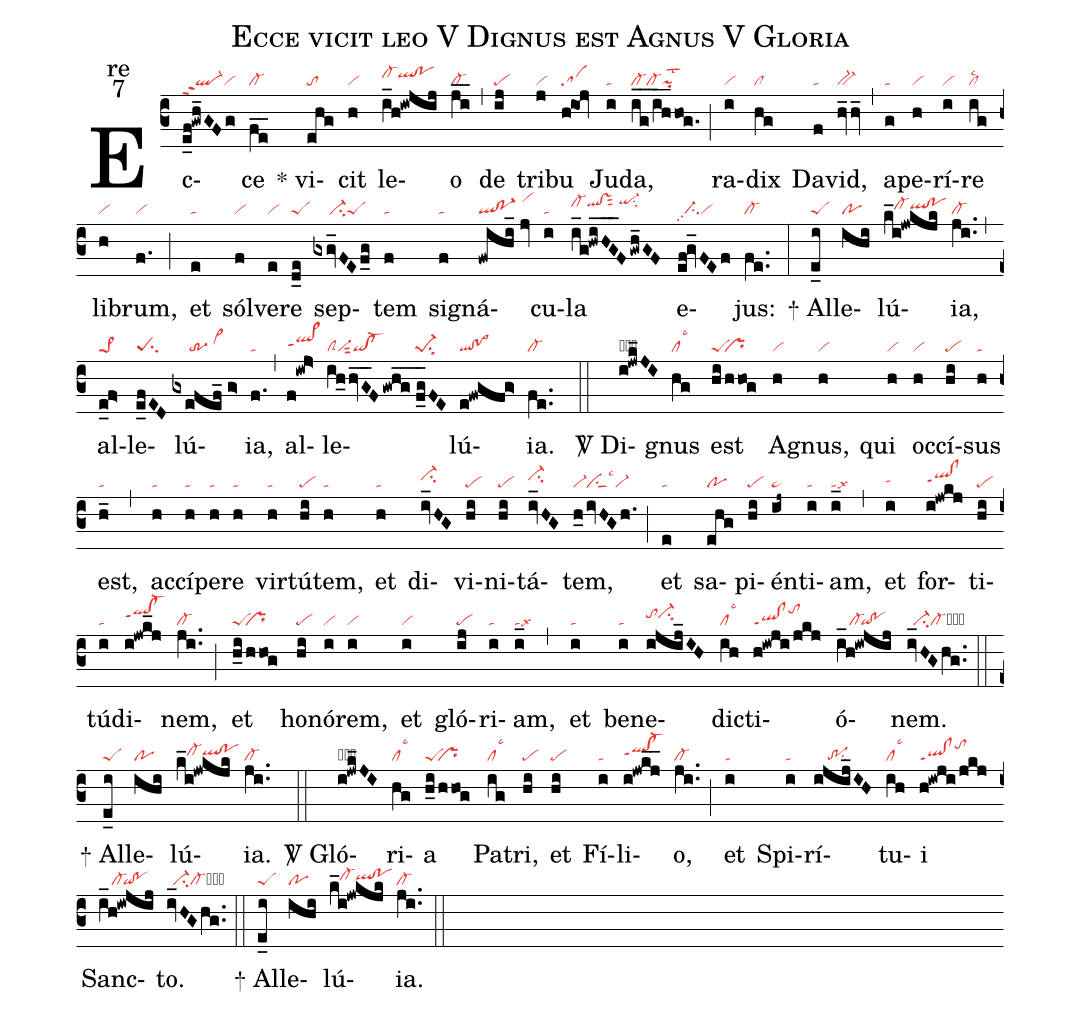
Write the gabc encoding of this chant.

name:Ecce vicit leo V Dignus est Agnus V Gloria;
office-part:re;
mode:7;
nabc-lines:1;
%%
(c3) Ec(e_f!gwh_GFg|ql-ppt2vi)ce(fe__|cl-) <sp>*</sp>
vi(ehg|to)cit(h|vi) le(i_h!iwjij|cl-hiqlhi!pohi)o(ji__|cl-) (,)
de(ij|pe) tri(j|vi)bu(h@ioj|sa) Ju(i|ta)da,(ig__/ih__hog.|cl-cl-pilst2) (;)
ra(i|vi)dix(hg|cl) Da(f|ta)vid,(hvhv__|bv-) (,)
a(g|ta)pe(h|vi)rí(i|vi)re(ig|cllsc2) li(h|vi)brum,(f.|vi) (;)
et(e|ta) sól(f|vi)ve(e|vi)re(d_e|peS) sep(gxgv_FEf_g|/////ci-peS)tem(f|ta)
sig(f|ta)ná(fwihi_//jv|ql!po-1/vihk)cu(i|ta)la(i_g!hwiHG___F/gwh_GF|cl-hiqlhi!vshisut2/qi-hjsu2)
e(ef@gv_FEf|//ci-pp2vi)jus:(fe..|cl-) (:)
<sp>+</sp> Al(e_i|peS)le(ihi|po)lú(k_i!jwkjk|///cl-hhqlhh!pohh){ia},(ji..|cl-) (,)
al(e_f>|pe>1)le(e_fED|peSsu2)lú(gxefef_//g>|/////tr-3/vi>hi){ia},(f.|ta) (,)
al(f!iwj>|ql>hhppt1)le(ih_/hvG__F/gwhg__|clSvi-sut2qi!cl-|//f_g_FE|pe-1su2)lú(e!fwgfg>|ql!po>){ia}. (fe..|cl-) (::)

<sp>V/</sp> Di(i!jwk_JI|obql-hjppt1su2)gnus(hg|cllsc3)
est(hi/hhog|peS``pr) Ag(h|vi)nus,(h|vi)
qui(h|vi) oc(h|vi)cí(hi|pe)sus(h|ta) est,(h_|ta) (,)
ac(h|ta)cí(h|ta)pe(h|ta)re(h|ta) vir(h|ta)tú(hi|pe)tem,(h|ta)
et(h|ta) di(iv_HG|ci-hi)vi(hi|pe)ni(hi|pe)tá(iv_HG|ci-hi)tem,(h_0/ivHGh.|vi-ciSlsc3vi-) (;)
et(e|ta) sa(ehg|po)pi(hi|pe)én(ij~|pe~)ti(i|ta)am,(i_|talsx3) (,)
et(i|tahh) for(i!jwkj|qlhh!clhhppt1)ti(hi|pe)tú(i|ta)di(i!jwk_j|qlhi!cl-hippt1)nem,(ji..|cl-) (;)
et(h_i/hhog|peS``pr) ho(hi|pe)nó(i|vi)rem,(i|vi)
et(i|vi) gló(ij|pe)ri(i|ta)am,(i_|talsx3) (,)
et(i|ta)
be(i|ta)ne(ijij_IH|tohici-hi)dic(ih|cllsc3)ti(h!iwji/jkj|ql!clppt1tohk)ó(i_h!iwjij|////cl-`qi!po)nem.(iv_HGhg..|//ci-cl-cb) (::)

<sp>+</sp> Al(e_i|peS)le(ihi|po)lú(k_i!jwkjk|///cl-hhqlhh!pohh){ia}.(ji..|cl-) (::)

<sp>V/</sp> Gló(i!jwk_JI|obql-hjppt1su2)ri(hg|cllsc3)a(h_i/hhog|peS``pr) Pa(ig|cllsc3)tri,(hi|pe) et(hi|pe) Fí(i|ta)li(i!jwkj__|qlhh!cl-hhppt1)o,(ji..|cl-) (;) et(i|ta) Spi(i|ta)rí(ijij_IH|////tr-1su2)tu(ih|cllsc3)i(h!iwji/jkj|ql!clppt1tohk) Sanc(i_h!iwjij|////cl-`qi!po)to.(iv_HGhg..|//ci-cl-cb) (::)

<sp>+</sp> Al(e_i|peS)le(ihi|po)lú(k_i!jwkjk|///cl-hhqlhh!pohh){ia}.(ji..|cl-) (::)
